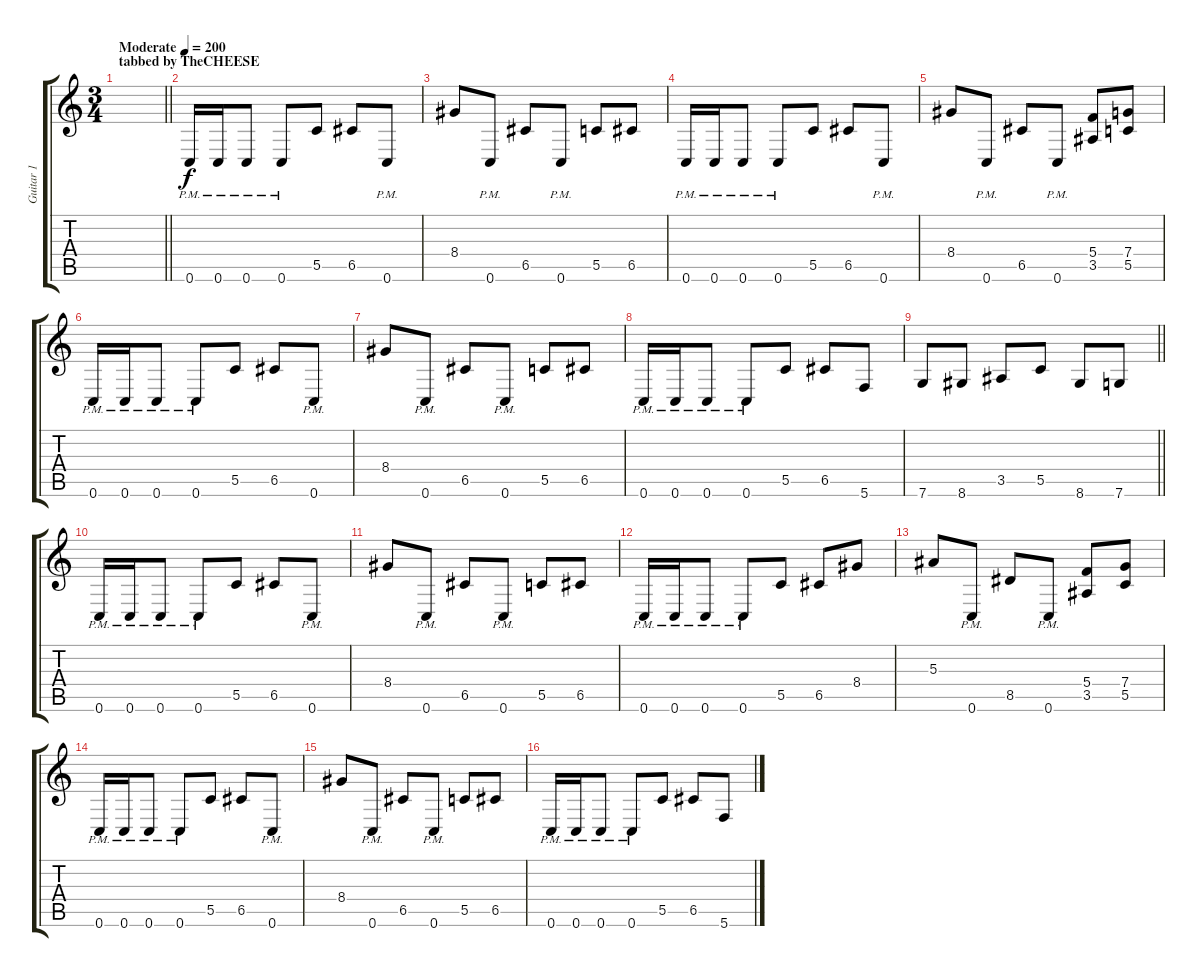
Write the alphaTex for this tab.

\track ("Guitar 1" "Guitar 1") {instrument distortionguitar}
\staff {score tabs}
\tuning (D4 A3 F3 C3 G2 C2) {hide}
\ts (3 4)
\section ("" "tabbed by TheCHEESE")
\tempo (200 "Moderate")
\clef g2
\barLineRight lightlight
\ks c
|
0.6{pm}.16{balance 0} 0.6{pm}.16 0.6{pm}.8 0.6{pm}.8 5.5.8 6.5.8 0.6{pm}.8 |
8.4.8 0.6{pm}.8 6.5.8 0.6{pm}.8 5.5.8 6.5.8 |
0.6{pm}.16 0.6{pm}.16 0.6{pm}.8 0.6{pm}.8 5.5.8 6.5.8 0.6{pm}.8 |
8.4.8 0.6{pm}.8 6.5.8 0.6{pm}.8 (5.4 3.5).8 (7.4 5.5).8 |
0.6{pm}.16 0.6{pm}.16 0.6{pm}.8 0.6{pm}.8 5.5.8 6.5.8 0.6{pm}.8 |
8.4.8 0.6{pm}.8 6.5.8 0.6{pm}.8 5.5.8 6.5.8 |
0.6{pm}.16 0.6{pm}.16 0.6{pm}.8 0.6{pm}.8 5.5.8 6.5.8 5.6.8 |
\barLineRight lightlight
7.6.8 8.6.8 3.5.8 5.5.8 8.6.8 7.6.8 |
0.6{pm}.16 0.6{pm}.16 0.6{pm}.8 0.6{pm}.8 5.5.8 6.5.8 0.6{pm}.8 |
8.4.8 0.6{pm}.8 6.5.8 0.6{pm}.8 5.5.8 6.5.8 |
0.6{pm}.16 0.6{pm}.16 0.6{pm}.8 0.6{pm}.8 5.5.8 6.5.8 8.4.8 |
5.3.8 0.6{pm}.8 8.5.8 0.6{pm}.8 (5.4 3.5).8 (7.4 5.5).8 |
0.6{pm}.16 0.6{pm}.16 0.6{pm}.8 0.6{pm}.8 5.5.8 6.5.8 0.6{pm}.8 |
8.4.8 0.6{pm}.8 6.5.8 0.6{pm}.8 5.5.8 6.5.8 |
0.6{pm}.16 0.6{pm}.16 0.6{pm}.8 0.6{pm}.8 5.5.8 6.5.8 5.6.8
